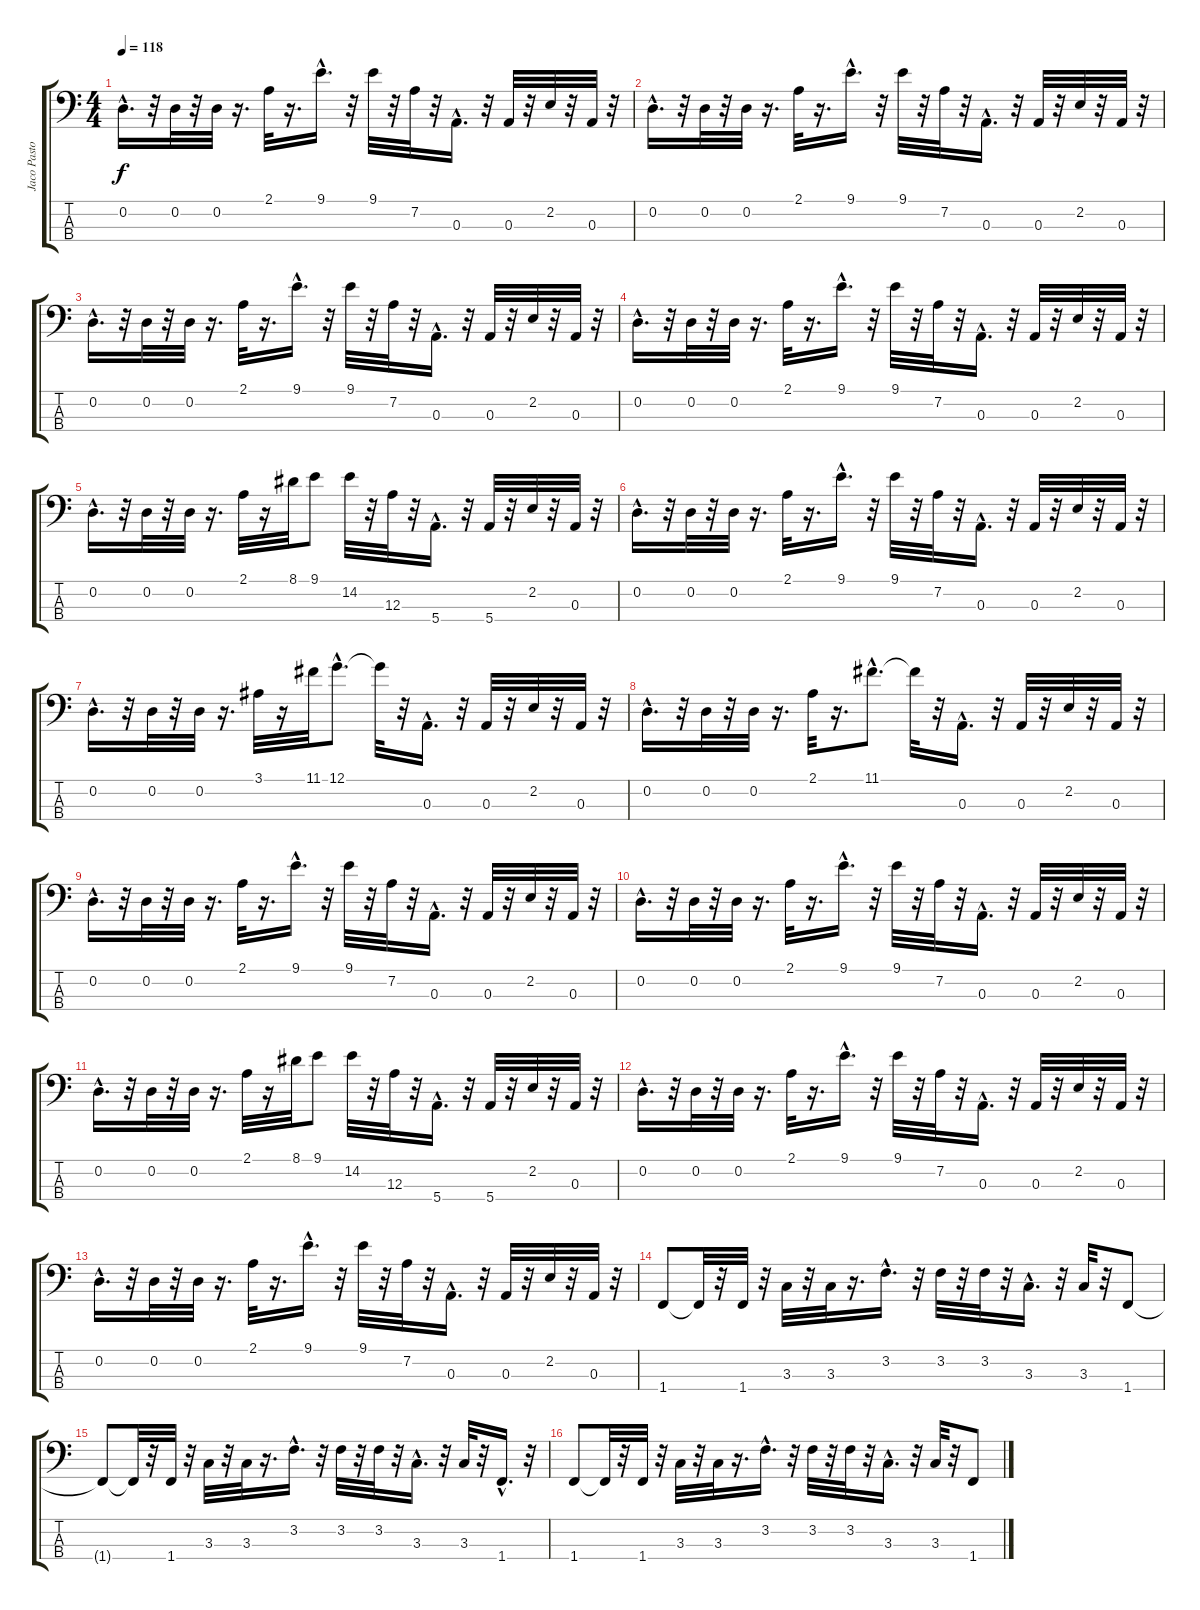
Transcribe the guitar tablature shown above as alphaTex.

\track ("Jaco Pastorius" "Jaco Pasto") {instrument fretlessbass}
\staff {score tabs}
\tuning (G2 D2 A1 E1) {hide}
\ts (4 4)
\tempo 118
\clef f4
\ks c
0.2{hac}.16{d dy f} r.32 0.2.32 r.32 0.2.32 r.16{d} 2.1.32 r.16{d} 9.1{hac}.16{d} r.32 9.1.32 r.32 7.2.32 r.32 0.3{hac}.16{d} r.32 0.3.32 r.32 2.2.32 r.32 0.3.32 r.32 |
0.2{hac}.16{d} r.32 0.2.32 r.32 0.2.32 r.16{d} 2.1.32 r.16{d} 9.1{hac}.16{d} r.32 9.1.32 r.32 7.2.32 r.32 0.3{hac}.16{d} r.32 0.3.32 r.32 2.2.32 r.32 0.3.32 r.32 |
0.2{hac}.16{d} r.32 0.2.32 r.32 0.2.32 r.16{d} 2.1.32 r.16{d} 9.1{hac}.16{d} r.32 9.1.32 r.32 7.2.32 r.32 0.3{hac}.16{d} r.32 0.3.32 r.32 2.2.32 r.32 0.3.32 r.32 |
0.2{hac}.16{d} r.32 0.2.32 r.32 0.2.32 r.16{d} 2.1.32 r.16{d} 9.1{hac}.16{d} r.32 9.1.32 r.32 7.2.32 r.32 0.3{hac}.16{d} r.32 0.3.32 r.32 2.2.32 r.32 0.3.32 r.32 |
0.2{hac}.16{d} r.32 0.2.32 r.32 0.2.32 r.16{d} 2.1.32 r.16 8.1.32 9.1.8 14.2.32 r.32 12.3.32 r.32 5.4{hac}.16{d} r.32 5.4.32 r.32 2.2.32 r.32 0.3.32 r.32 |
0.2{hac}.16{d} r.32 0.2.32 r.32 0.2.32 r.16{d} 2.1.32 r.16{d} 9.1{hac}.16{d} r.32 9.1.32 r.32 7.2.32 r.32 0.3{hac}.16{d} r.32 0.3.32 r.32 2.2.32 r.32 0.3.32 r.32 |
0.2{hac}.16{d} r.32 0.2.32 r.32 0.2.32 r.16{d} 3.1.32 r.16 11.1.32 12.1{hac}.8{d} 12.1{t}.32 r.32 0.3{hac}.16{d} r.32 0.3.32 r.32 2.2.32 r.32 0.3.32 r.32 |
0.2{hac}.16{d} r.32 0.2.32 r.32 0.2.32 r.16{d} 2.1.32 r.16{d} 11.1{hac}.8{d} 11.1{t}.32 r.32 0.3{hac}.16{d} r.32 0.3.32 r.32 2.2.32 r.32 0.3.32 r.32 |
0.2{hac}.16{d} r.32 0.2.32 r.32 0.2.32 r.16{d} 2.1.32 r.16{d} 9.1{hac}.16{d} r.32 9.1.32 r.32 7.2.32 r.32 0.3{hac}.16{d} r.32 0.3.32 r.32 2.2.32 r.32 0.3.32 r.32 |
0.2{hac}.16{d} r.32 0.2.32 r.32 0.2.32 r.16{d} 2.1.32 r.16{d} 9.1{hac}.16{d} r.32 9.1.32 r.32 7.2.32 r.32 0.3{hac}.16{d} r.32 0.3.32 r.32 2.2.32 r.32 0.3.32 r.32 |
0.2{hac}.16{d} r.32 0.2.32 r.32 0.2.32 r.16{d} 2.1.32 r.16 8.1.32 9.1.8 14.2.32 r.32 12.3.32 r.32 5.4{hac}.16{d} r.32 5.4.32 r.32 2.2.32 r.32 0.3.32 r.32 |
0.2{hac}.16{d} r.32 0.2.32 r.32 0.2.32 r.16{d} 2.1.32 r.16{d} 9.1{hac}.16{d} r.32 9.1.32 r.32 7.2.32 r.32 0.3{hac}.16{d} r.32 0.3.32 r.32 2.2.32 r.32 0.3.32 r.32 |
0.2{hac}.16{d} r.32 0.2.32 r.32 0.2.32 r.16{d} 2.1.32 r.16{d} 9.1{hac}.16{d} r.32 9.1.32 r.32 7.2.32 r.32 0.3{hac}.16{d} r.32 0.3.32 r.32 2.2.32 r.32 0.3.32 r.32 |
1.4.8 1.4{t}.32 r.32 1.4.32 r.32 3.3.32 r.32 3.3.32 r.16{d} 3.2{hac}.16{d} r.32 3.2.32 r.32 3.2.32 r.32 3.3{hac}.16{d} r.32 3.3.32 r.32 1.4.8 |
1.4{t}.8 1.4{t}.32 r.32 1.4.32 r.32 3.3.32 r.32 3.3.32 r.16{d} 3.2{hac}.16{d} r.32 3.2.32 r.32 3.2.32 r.32 3.3{hac}.16{d} r.32 3.3.32 r.32 1.4{hac}.16{d} r.32 |
1.4.8 1.4{t}.32 r.32 1.4.32 r.32 3.3.32 r.32 3.3.32 r.16{d} 3.2{hac}.16{d} r.32 3.2.32 r.32 3.2.32 r.32 3.3{hac}.16{d} r.32 3.3.32 r.32 1.4.8
